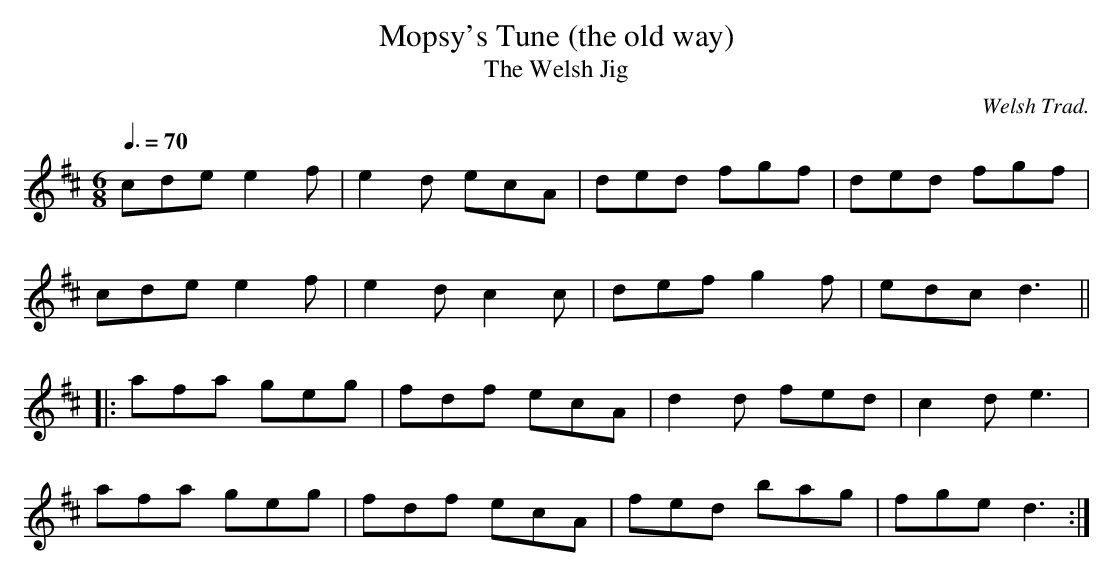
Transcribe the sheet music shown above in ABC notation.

X:1
T:Mopsy's Tune (the old way)
T:The Welsh Jig
C:Welsh Trad.
M:6/8
L:1/8
Q:3/8=70
K:D
cde e2f|e2d ecA|ded fgf|ded fgf|
cde e2f|e2d c2c|def g2f|edc d3||
|:afa geg|fdf ecA|d2d fed|c2d e3|
afa geg|fdf ecA|fed bag|fge d3:|
